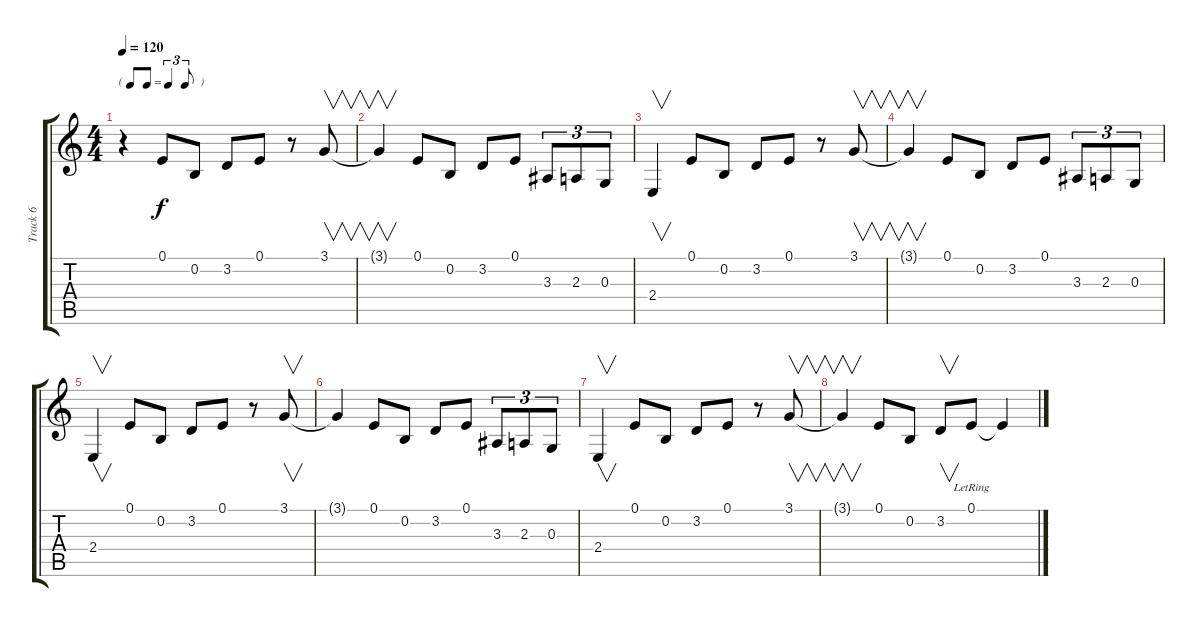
\track ("Track 6" "Track 6") {instrument tenorsax}
\staff {score tabs}
\tuning (E4 B3 G3 D3 A2 E2) {hide}
\ts (4 4)
\tf triplet8th
\tempo 120
\clef g2
\ks c
r.4{dy f instrument tenorsax} 0.1.8 0.2.8 3.2.8 0.1.8 r.8 3.1.8{v} |
3.1{t}.4{v} 0.1.8 0.2.8 3.2.8 0.1.8 3.3.8{tu (3 2)} 2.3.8{tu (3 2)} 0.3.8{tu (3 2)} |
2.4.4{v} 0.1.8 0.2.8 3.2.8 0.1.8 r.8 3.1.8{v} |
3.1{t}.4{v} 0.1.8 0.2.8 3.2.8 0.1.8 3.3.8{tu (3 2)} 2.3.8{tu (3 2)} 0.3.8{tu (3 2)} |
2.4.4{v} 0.1.8 0.2.8 3.2.8 0.1.8 r.8 3.1.8{v} |
3.1{t}.4 0.1.8 0.2.8 3.2.8 0.1.8 3.3.8{tu (3 2)} 2.3.8{tu (3 2)} 0.3.8{tu (3 2)} |
2.4.4{v} 0.1.8 0.2.8 3.2.8 0.1.8 r.8 3.1.8{v} |
3.1{t}.4{v} 0.1.8 0.2.8 3.2.8{v} 0.1{lr}.8 0.1{t}.4
